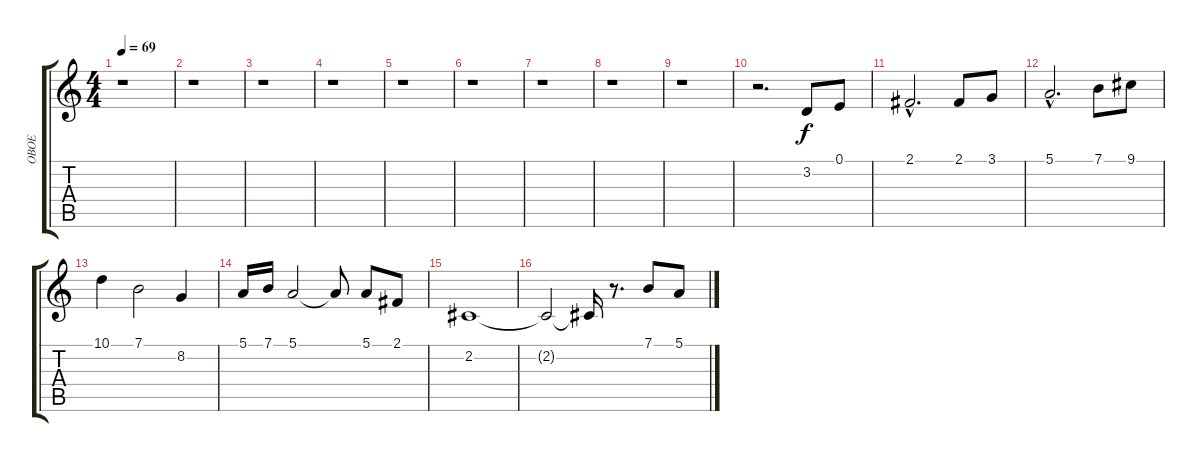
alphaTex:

\track ("OBOE" "OBOE") {instrument oboe}
\staff {score tabs}
\tuning (E4 B3 G3 D3 A2 E2) {hide}
\ts (4 4)
\tempo 69
\clef g2
\ks c
r.1{dy f instrument oboe} |
r.1 |
r.1 |
r.1 |
r.1 |
r.1 |
r.1 |
r.1 |
r.1 |
r.2{d} 3.2.8{volume 12} 0.1.8 |
2.1{hac}.2{d} 2.1.8 3.1.8 |
5.1{hac}.2{d} 7.1.8 9.1.8 |
10.1.4 7.1.2 8.2.4 |
5.1.16 7.1.16 5.1.2 5.1{t}.8 5.1.8 2.1.8 |
2.2.1 |
2.2{t}.2 2.2{t}.16 r.8{d} 7.1.8 5.1.8
